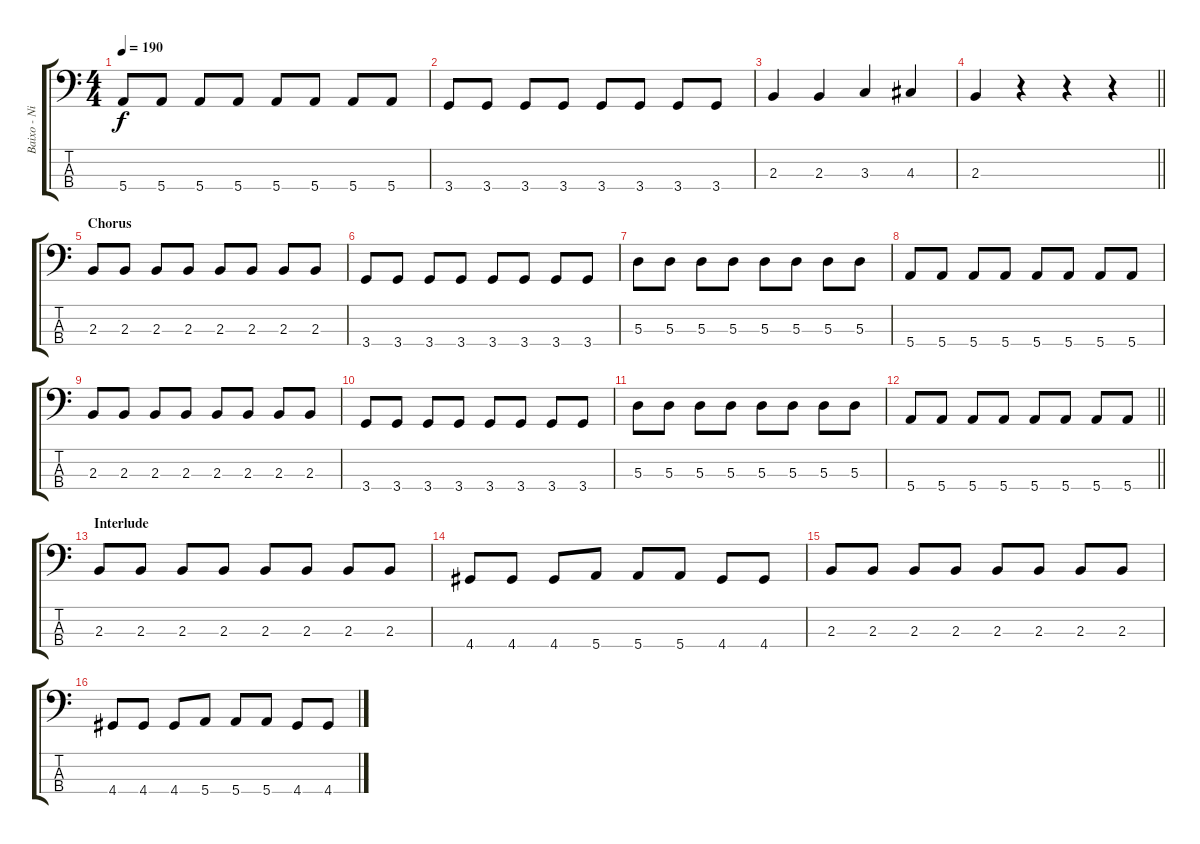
\track ("Baixo - Nikola" "Baixo - Ni") {instrument electricbasspick}
\staff {score tabs}
\tuning (G2 D2 A1 E1) {hide}
\ts (4 4)
\tempo 190
\clef f4
\ks c
5.4.8{dy f} 5.4.8 5.4.8 5.4.8 5.4.8 5.4.8 5.4.8 5.4.8 |
3.4.8 3.4.8 3.4.8 3.4.8 3.4.8 3.4.8 3.4.8 3.4.8 |
2.3.4 2.3.4 3.3.4 4.3.4 |
\barLineRight lightlight
2.3.4 r.4 r.4 r.4 |
\section ("" "Chorus")
2.3.8 2.3.8 2.3.8 2.3.8 2.3.8 2.3.8 2.3.8 2.3.8 |
3.4.8 3.4.8 3.4.8 3.4.8 3.4.8 3.4.8 3.4.8 3.4.8 |
5.3.8 5.3.8 5.3.8 5.3.8 5.3.8 5.3.8 5.3.8 5.3.8 |
5.4.8 5.4.8 5.4.8 5.4.8 5.4.8 5.4.8 5.4.8 5.4.8 |
2.3.8 2.3.8 2.3.8 2.3.8 2.3.8 2.3.8 2.3.8 2.3.8 |
3.4.8 3.4.8 3.4.8 3.4.8 3.4.8 3.4.8 3.4.8 3.4.8 |
5.3.8 5.3.8 5.3.8 5.3.8 5.3.8 5.3.8 5.3.8 5.3.8 |
\barLineRight lightlight
5.4.8 5.4.8 5.4.8 5.4.8 5.4.8 5.4.8 5.4.8 5.4.8 |
\section ("" "Interlude")
2.3.8 2.3.8 2.3.8 2.3.8 2.3.8 2.3.8 2.3.8 2.3.8 |
4.4.8 4.4.8 4.4.8 5.4.8 5.4.8 5.4.8 4.4.8 4.4.8 |
2.3.8 2.3.8 2.3.8 2.3.8 2.3.8 2.3.8 2.3.8 2.3.8 |
4.4.8 4.4.8 4.4.8 5.4.8 5.4.8 5.4.8 4.4.8 4.4.8
